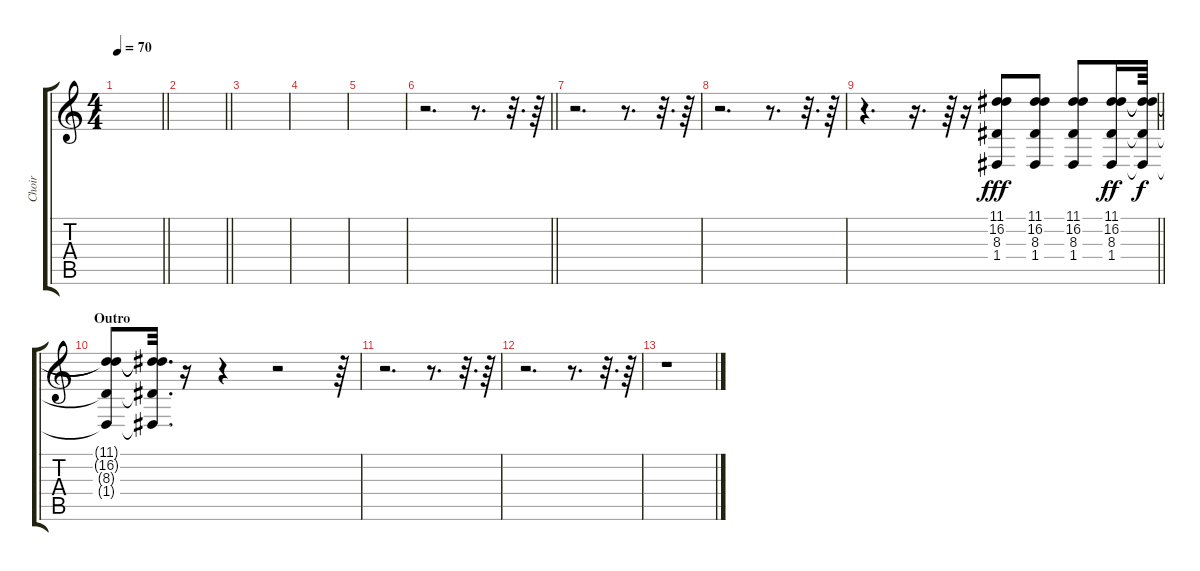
\track ("Choir" "Choir") {instrument applause}
\staff {score tabs}
\tuning (E4 B3 G3 D3 A2 E2) {hide}
\ts (4 4)
\tempo 70
\clef g2
\barLineRight lightlight
\ks c
|
\section ("" "")
\barLineRight lightlight
|
|
|
|
\barLineRight lightlight
r.2{d} r.8{d} r.32{d} r.64 |
r.2{d} r.8{d} r.32{d} r.64 |
r.2{d} r.8{d} r.32{d} r.64 |
\barLineRight lightlight
r.4{d} r.16{d} r.64 r.16 (11.1 16.2 8.3 1.4).8{dy fff} (11.1 16.2 8.3 1.4).8 (11.1 16.2 8.3 1.4).8 (11.1 16.2 8.3 1.4).16{dy ff} (11.1{t} 16.2{t} 8.3{t} 1.4{t}).64{dy f} |
\section ("" "Outro")
(11.1{t} 16.2{t} 8.3{t} 1.4{t}).8 (11.1{t} 16.2{t} 8.3{t} 1.4{t}).32{d} r.16 r.4 r.2 r.64 |
r.2{d} r.8{d} r.32{d} r.64 |
r.2{d} r.8{d} r.32{d} r.64 |
r.1
